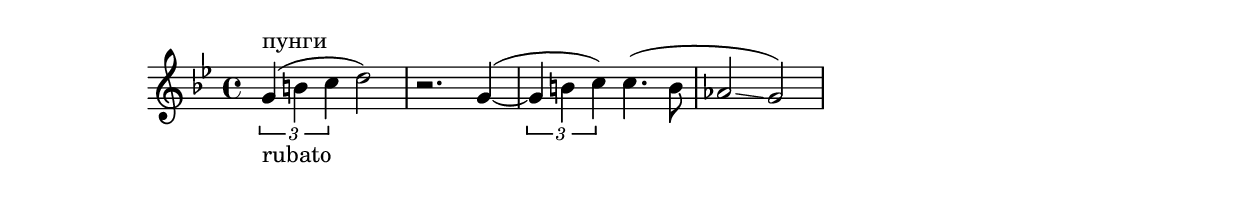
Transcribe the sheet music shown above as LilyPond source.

\version "2.18.2"
\header {
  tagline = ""  % removed
}
% \include "lilypond-book-preamble.ly"


global = {
\key g \major
  \time 2/4
}


\parallelMusic #'(
voiceA 
) 
% rhMusic
% lhMusic

{
  	%--------------------bar1 

\key g \minor
\time 4/4
\tuplet 3/2 {g4_"rubato"^"пунги"( b c} d2) |
	%--------------------bar2 

	r2. g,4~( |
	%--------------------bar3 

	\tuplet 3/2 {g4 b c) } c4.( b8 | 
	%--------------------bar4 

	as2\glissando g2) |



 }



\new StaffGroup <<
  \new Staff
  \relative c'' {\voiceA}
>>
